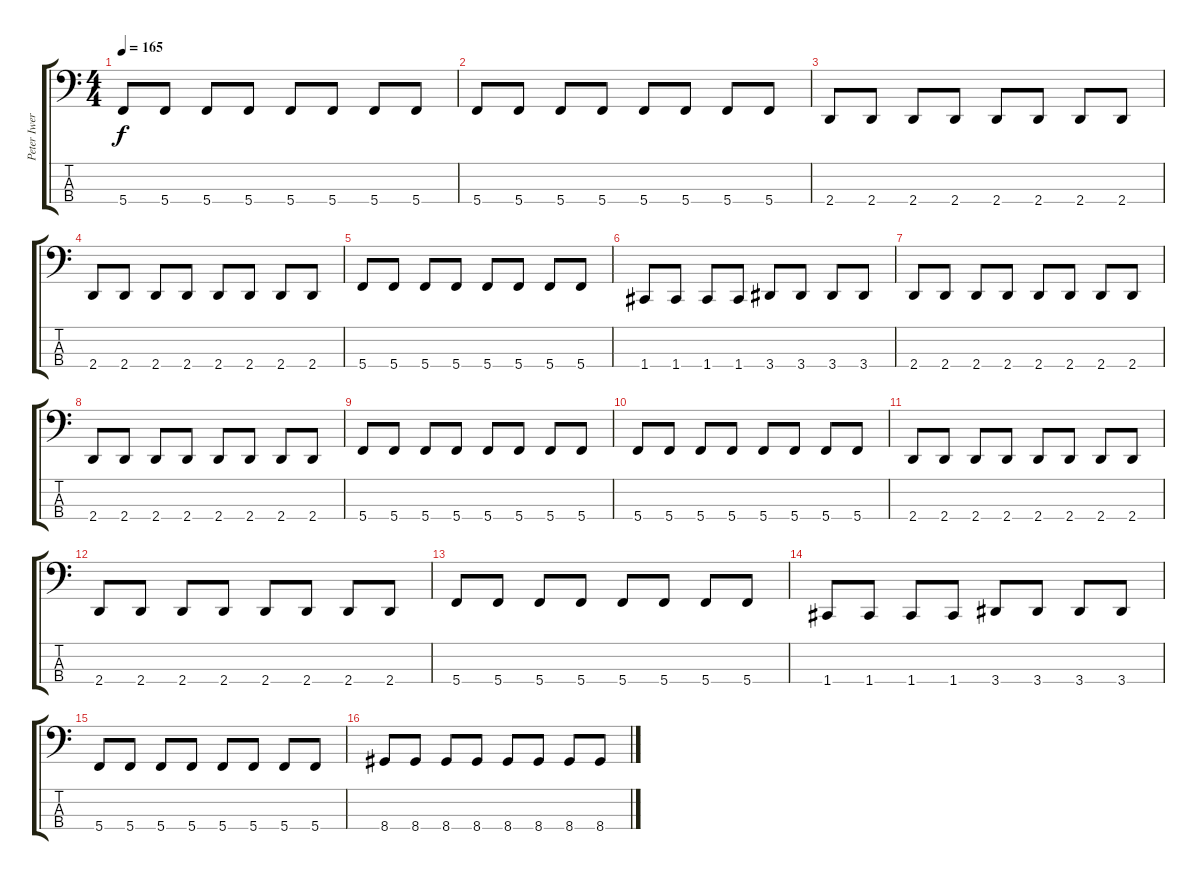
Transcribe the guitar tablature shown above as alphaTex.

\track ("Peter Iwers" "Peter Iwer") {instrument electricbassfinger}
\staff {score tabs}
\tuning (Eb2 Bb1 F1 C1) {hide}
\ts (4 4)
\tempo 165
\clef f4
\ks c
5.4.8{dy f} 5.4.8 5.4.8 5.4.8 5.4.8 5.4.8 5.4.8 5.4.8 |
5.4.8 5.4.8 5.4.8 5.4.8 5.4.8 5.4.8 5.4.8 5.4.8 |
2.4.8 2.4.8 2.4.8 2.4.8 2.4.8 2.4.8 2.4.8 2.4.8 |
2.4.8 2.4.8 2.4.8 2.4.8 2.4.8 2.4.8 2.4.8 2.4.8 |
5.4.8 5.4.8 5.4.8 5.4.8 5.4.8 5.4.8 5.4.8 5.4.8 |
1.4.8 1.4.8 1.4.8 1.4.8 3.4.8 3.4.8 3.4.8 3.4.8 |
2.4.8 2.4.8 2.4.8 2.4.8 2.4.8 2.4.8 2.4.8 2.4.8 |
2.4.8 2.4.8 2.4.8 2.4.8 2.4.8 2.4.8 2.4.8 2.4.8 |
5.4.8 5.4.8 5.4.8 5.4.8 5.4.8 5.4.8 5.4.8 5.4.8 |
5.4.8 5.4.8 5.4.8 5.4.8 5.4.8 5.4.8 5.4.8 5.4.8 |
2.4.8 2.4.8 2.4.8 2.4.8 2.4.8 2.4.8 2.4.8 2.4.8 |
2.4.8 2.4.8 2.4.8 2.4.8 2.4.8 2.4.8 2.4.8 2.4.8 |
5.4.8 5.4.8 5.4.8 5.4.8 5.4.8 5.4.8 5.4.8 5.4.8 |
1.4.8 1.4.8 1.4.8 1.4.8 3.4.8 3.4.8 3.4.8 3.4.8 |
5.4.8 5.4.8 5.4.8 5.4.8 5.4.8 5.4.8 5.4.8 5.4.8 |
8.4.8 8.4.8 8.4.8 8.4.8 8.4.8 8.4.8 8.4.8 8.4.8
